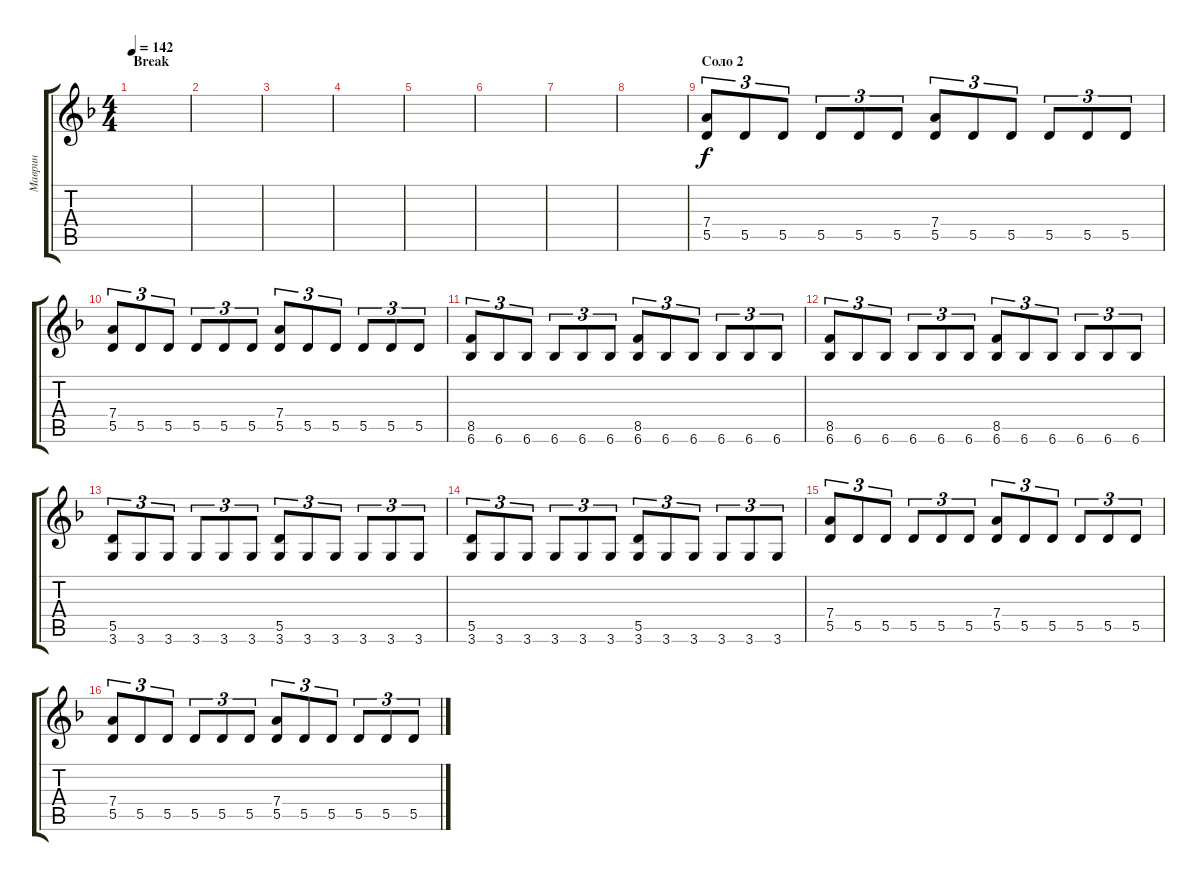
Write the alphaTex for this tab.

\track ("Маврин" "Маврин") {instrument distortionguitar}
\staff {score tabs}
\tuning (E4 B3 G3 D3 A2 E2) {hide}
\ts (4 4)
\section ("" "Break")
\tempo 142
\clef g2
\ks dminor
|
|
|
|
|
|
|
|
\section ("" "Соло 2")
(7.4 5.5).8{tu (3 2)} 5.5.8{tu (3 2)} 5.5.8{tu (3 2)} 5.5.8{tu (3 2)} 5.5.8{tu (3 2)} 5.5.8{tu (3 2)} (7.4 5.5).8{tu (3 2)} 5.5.8{tu (3 2)} 5.5.8{tu (3 2)} 5.5.8{tu (3 2)} 5.5.8{tu (3 2)} 5.5.8{tu (3 2)} |
(7.4 5.5).8{tu (3 2)} 5.5.8{tu (3 2)} 5.5.8{tu (3 2)} 5.5.8{tu (3 2)} 5.5.8{tu (3 2)} 5.5.8{tu (3 2)} (7.4 5.5).8{tu (3 2)} 5.5.8{tu (3 2)} 5.5.8{tu (3 2)} 5.5.8{tu (3 2)} 5.5.8{tu (3 2)} 5.5.8{tu (3 2)} |
(8.5 6.6).8{tu (3 2)} 6.6.8{tu (3 2)} 6.6.8{tu (3 2)} 6.6.8{tu (3 2)} 6.6.8{tu (3 2)} 6.6.8{tu (3 2)} (8.5 6.6).8{tu (3 2)} 6.6.8{tu (3 2)} 6.6.8{tu (3 2)} 6.6.8{tu (3 2)} 6.6.8{tu (3 2)} 6.6.8{tu (3 2)} |
(8.5 6.6).8{tu (3 2)} 6.6.8{tu (3 2)} 6.6.8{tu (3 2)} 6.6.8{tu (3 2)} 6.6.8{tu (3 2)} 6.6.8{tu (3 2)} (8.5 6.6).8{tu (3 2)} 6.6.8{tu (3 2)} 6.6.8{tu (3 2)} 6.6.8{tu (3 2)} 6.6.8{tu (3 2)} 6.6.8{tu (3 2)} |
(5.5 3.6).8{tu (3 2)} 3.6.8{tu (3 2)} 3.6.8{tu (3 2)} 3.6.8{tu (3 2)} 3.6.8{tu (3 2)} 3.6.8{tu (3 2)} (5.5 3.6).8{tu (3 2)} 3.6.8{tu (3 2)} 3.6.8{tu (3 2)} 3.6.8{tu (3 2)} 3.6.8{tu (3 2)} 3.6.8{tu (3 2)} |
(5.5 3.6).8{tu (3 2)} 3.6.8{tu (3 2)} 3.6.8{tu (3 2)} 3.6.8{tu (3 2)} 3.6.8{tu (3 2)} 3.6.8{tu (3 2)} (5.5 3.6).8{tu (3 2)} 3.6.8{tu (3 2)} 3.6.8{tu (3 2)} 3.6.8{tu (3 2)} 3.6.8{tu (3 2)} 3.6.8{tu (3 2)} |
(7.4 5.5).8{tu (3 2)} 5.5.8{tu (3 2)} 5.5.8{tu (3 2)} 5.5.8{tu (3 2)} 5.5.8{tu (3 2)} 5.5.8{tu (3 2)} (7.4 5.5).8{tu (3 2)} 5.5.8{tu (3 2)} 5.5.8{tu (3 2)} 5.5.8{tu (3 2)} 5.5.8{tu (3 2)} 5.5.8{tu (3 2)} |
(7.4 5.5).8{tu (3 2)} 5.5.8{tu (3 2)} 5.5.8{tu (3 2)} 5.5.8{tu (3 2)} 5.5.8{tu (3 2)} 5.5.8{tu (3 2)} (7.4 5.5).8{tu (3 2)} 5.5.8{tu (3 2)} 5.5.8{tu (3 2)} 5.5.8{tu (3 2)} 5.5.8{tu (3 2)} 5.5.8{tu (3 2)}
